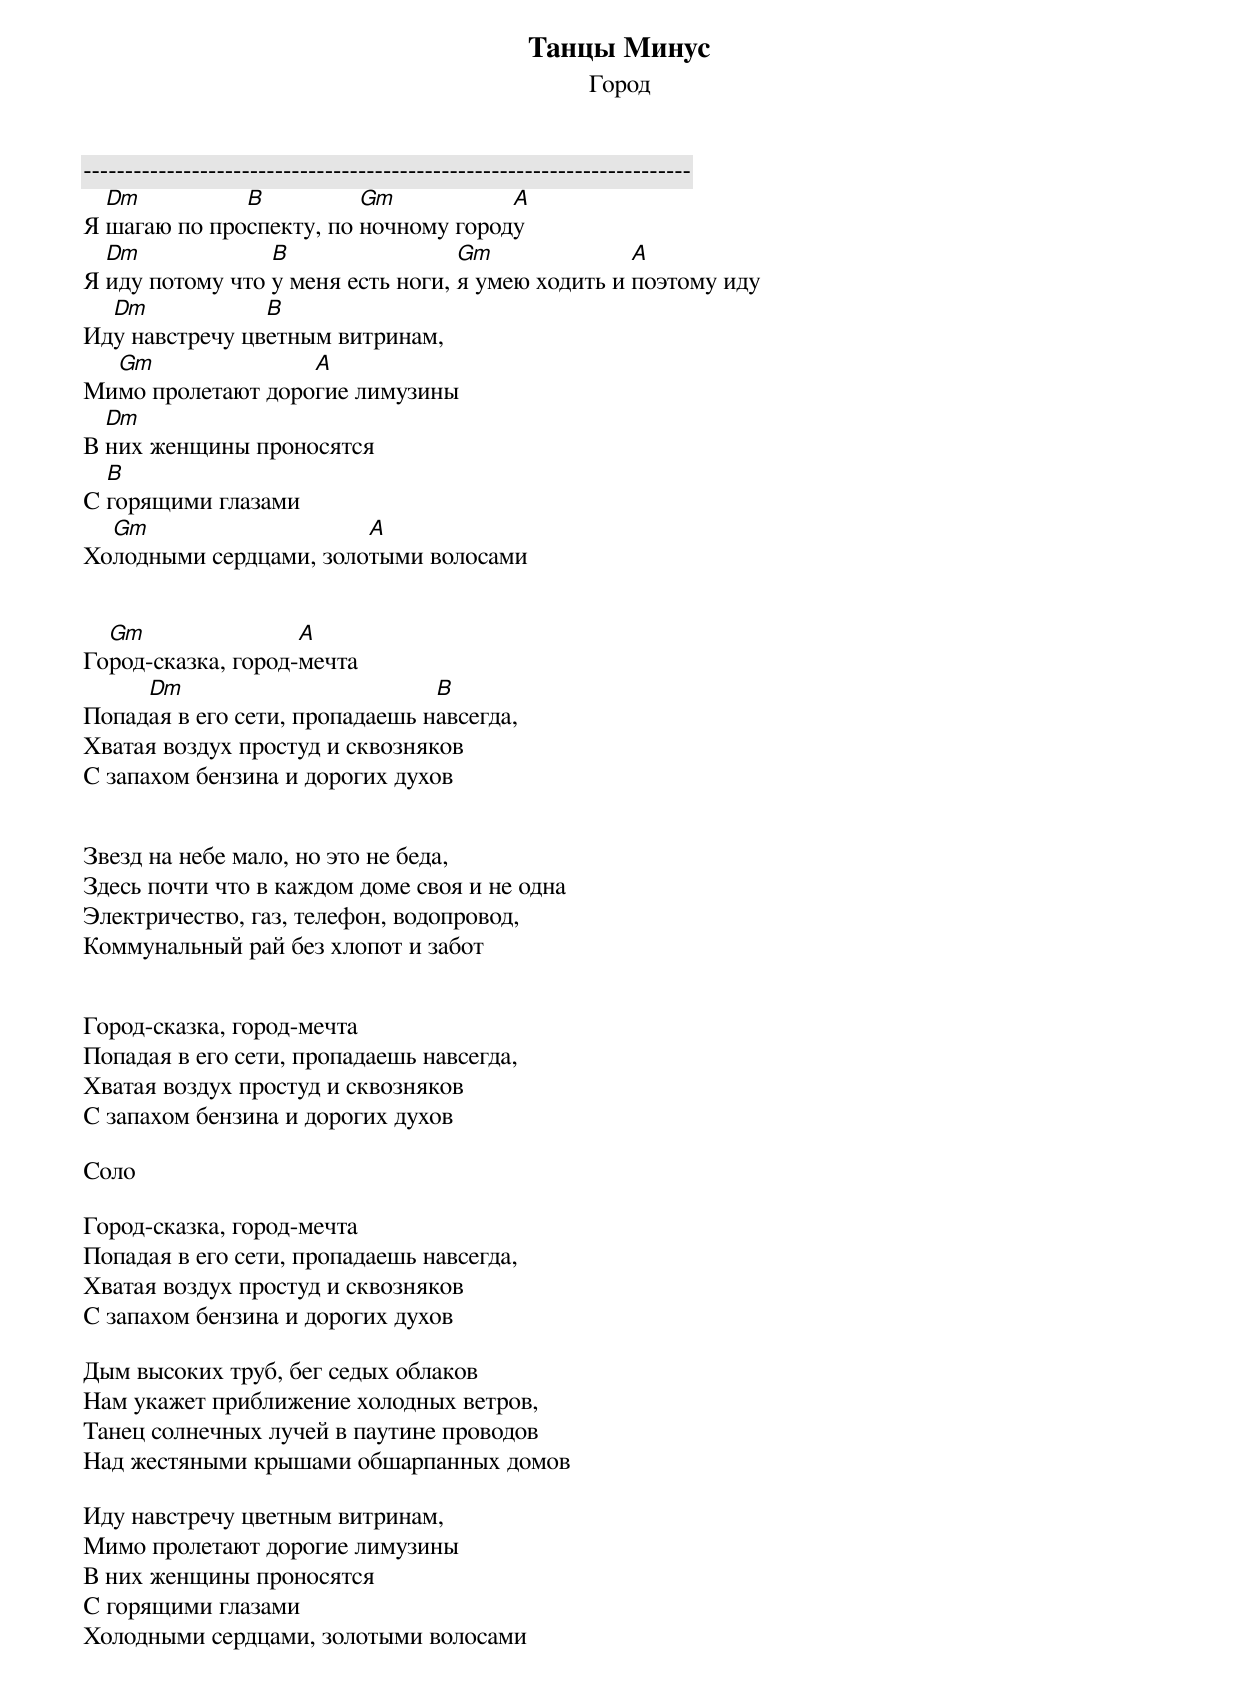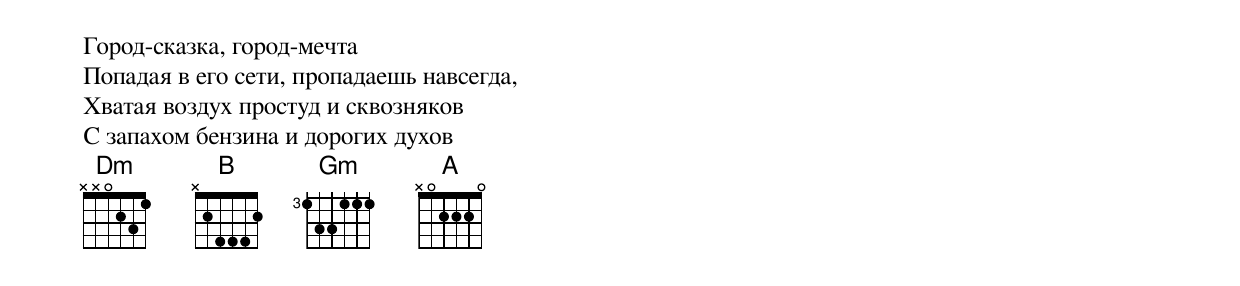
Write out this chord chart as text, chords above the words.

Танцы Минус
Город
-------------------------------------------------------------------------
  Dm          B          Gm           A
Я шагаю по проспекту, по ночному городу
  Dm             B                 Gm              A
Я иду потому что у меня есть ноги, я умею ходить и поэтому иду
  Dm            B
Иду навстречу цветным витринам,
  Gm               A
Мимо пролетают дорогие лимузины
  Dm
В них женщины проносятся
  B
С горящими глазами
  Gm                    A
Холодными сердцами, золотыми волосами


  Gm                A
Город-сказка, город-мечта
     Dm                         B
Попадая в его сети, пропадаешь навсегда,
Хватая воздух простуд и сквозняков
С запахом бензина и дорогих духов


Звезд на небе мало, но это не беда,
Здесь почти что в каждом доме своя и не одна
Электричество, газ, телефон, водопровод,
Коммунальный рай без хлопот и забот


Город-сказка, город-мечта
Попадая в его сети, пропадаешь навсегда,
Хватая воздух простуд и сквозняков
С запахом бензина и дорогих духов

Соло

Город-сказка, город-мечта
Попадая в его сети, пропадаешь навсегда,
Хватая воздух простуд и сквозняков
С запахом бензина и дорогих духов

Дым высоких труб, бег седых облаков
Hам укажет приближение холодных ветров,
Танец солнечных лучей в паутине проводов
Hад жестяными крышами обшарпанных домов

Иду навстречу цветным витринам,
Мимо пролетают дорогие лимузины
В них женщины проносятся
С горящими глазами
Холодными сердцами, золотыми волосами

Город-сказка, город-мечта
Попадая в его сети, пропадаешь навсегда,
Хватая воздух простуд и сквозняков
С запахом бензина и дорогих духов
